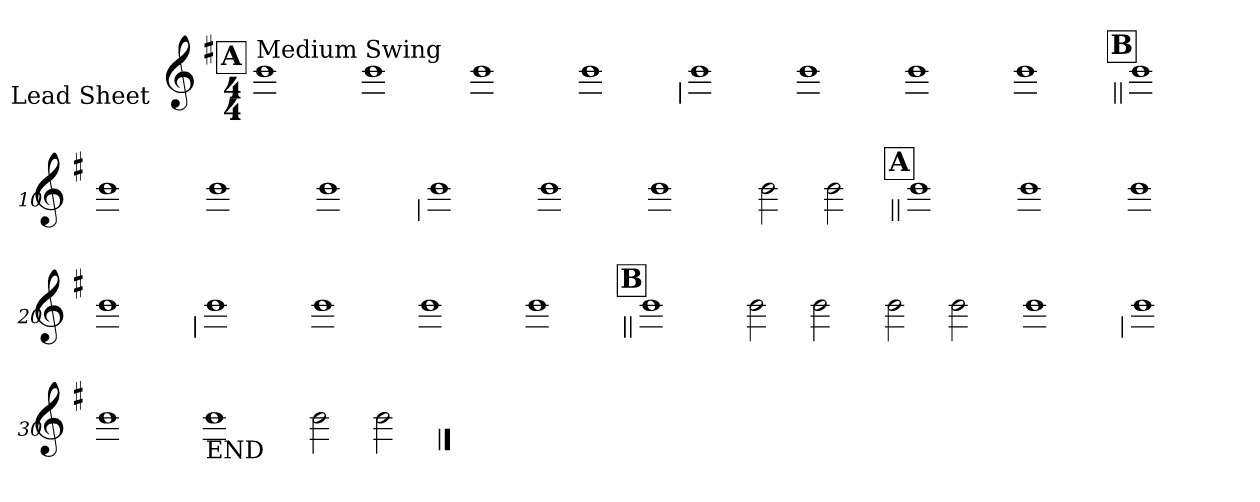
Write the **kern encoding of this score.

**kern
*part1
*staff1
*I"Lead Sheet
*stria0
*clefG2
*k[f#]
*G:
*M4/4
!!LO:REH:place=s1:a:t=A
=1||
!LO:TX:a:t=Medium Swing
1b
=2-
1b
=3-
1b
=4-
1b
!!LO:LB:g=z
=5
1b
=6-
1b
=7-
1b
=8-
1b
!!LO:LB:g=z
!!LO:REH:place=s1:a:t=B
=9||
1b
=10-
1b
=11-
1b
=12-
1b
!!LO:LB:g=z
=13
1b
=14-
1b
=15-
1b
=16-
2b
2b
!!LO:LB:g=z
!!LO:REH:place=s1:a:t=A
=17||
1b
=18-
1b
=19-
1b
=20-
1b
!!LO:LB:g=z
=21
1b
=22-
1b
=23-
1b
=24-
1b
!!LO:LB:g=z
!!LO:REH:place=s1:a:t=B
=25||
1b
=26-
2b
2b
=27-
2b
2b
=28-
1b
!!LO:LB:g=z
=29
1b
=30-
1b
=31-
!LO:TX:b:t=END
1b
=32-
2b
2b
==
*-
